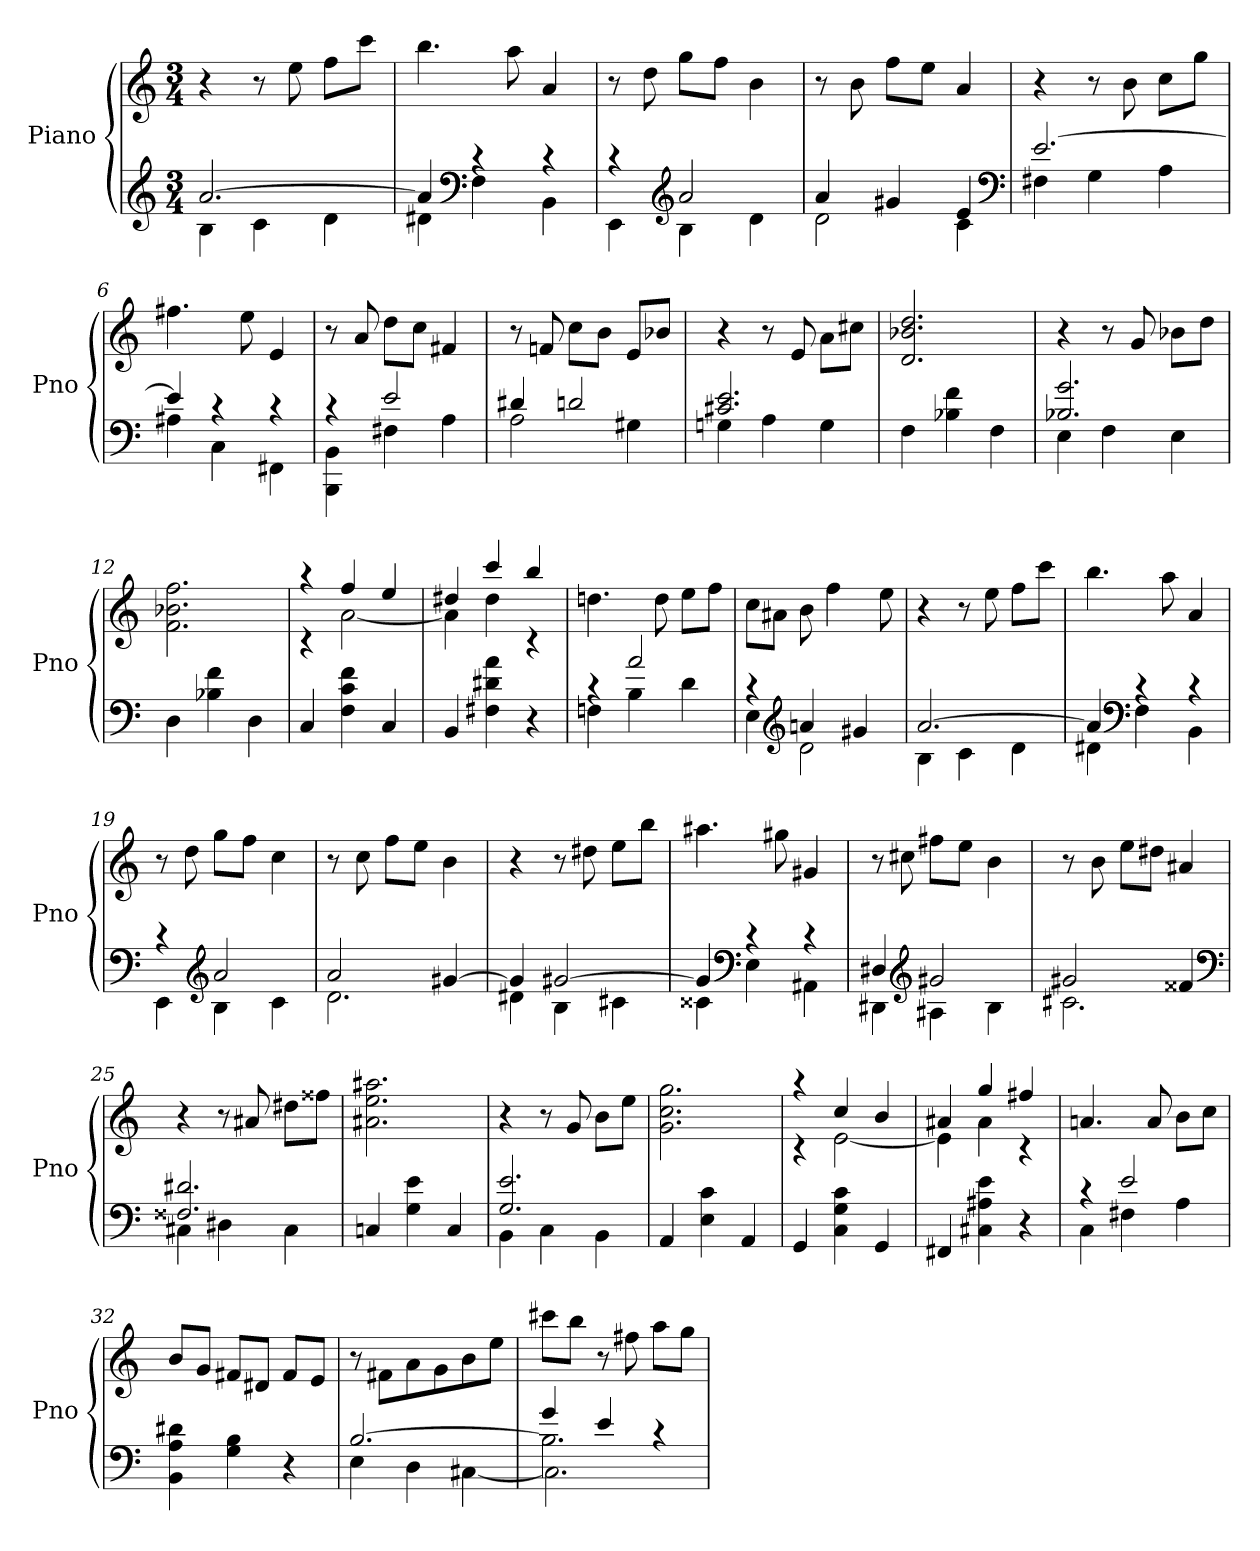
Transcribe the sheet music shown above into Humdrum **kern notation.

**kern	**kern
*part1	*part1
*staff2	*staff1
*I"Piano	*
*I'Pno	*
*clefG2	*clefG2
*k[]	*k[]
*a:	*a:
*M3/4	*M3/4
=1	=1
*^	*
[2.a	4B	4r
.	4c	8r
.	.	8ee
.	4d	8ffL
.	.	8cccJ
=2	=2	=2
4a]	4d#X	4.bb
*clefF4	*	*
4rc	4F	.
.	.	8aa
4rc	4BB	4a
=3	=3	=3
4rc	4EE	8r
.	.	8dd
*clefG2	*	*
2a	4B	8ggL
.	.	8ffJ
.	4d	4b
=4	=4	=4
4a	2d	8r
.	.	8b
4g#X	.	8ffL
.	.	8eeJ
4e	4c	4a
*clefF4	*	*
=5	=5	=5
[2.e	4F#X	4r
.	4G	8r
.	.	8b
.	4A	8ccL
.	.	8ggJ
=6	=6	=6
4e]	4A#X	4.ff#X
4rc	4C	.
.	.	8ee
4rc	4FF#X	4e
=7	=7	=7
4rc	4BBB 4BB	8r
.	.	8a
2e	4F#X	8ddL
.	.	8ccJ
.	4A	4f#X
=8	=8	=8
4d#X	2A	8r
.	.	8fn
2dn	.	8ccL
.	.	8bJ
.	4G#X	8eL
.	.	8b-XJ
=9	=9	=9
2.c#X 2.e	4Gn	4r
.	4A	8r
.	.	8e
.	4G	8aL
.	.	8cc#XJ
*v	*v	*
=10	=10
4F	2.d 2.b-X 2.dd
4B-X 4f	.
4F	.
=11	=11
*^	*
2.B-X 2.g	4E	4r
.	4F	8r
.	.	8g
.	4E	8b-XL
.	.	8ddJ
*v	*v	*
=12	=12
4D	2.f 2.b-X 2.ff
4B-X 4f	.
4D	.
=13	=13
*	*^
4C	4raa	4rc
4F 4c 4f	4ff	[2a
4C	4ee	.
=14	=14	=14
4BB	4dd#X	4a]
4F#X 4d#X 4a	4ccc	4dd#
4r	4bb	4rc
*	*v	*v
=15	=15
*^	*
4rc	4Fn	4.ddn
2a	4B	.
.	.	8dd
.	4d	8eeL
.	.	8ffJ
=16	=16	=16
4rc	4E	8ccL
.	.	8a#XJ
*clefG2	*	*
4an	2d	8b
.	.	4ff
4g#X	.	.
.	.	8ee
=17	=17	=17
[2.a	4B	4r
.	4c	8r
.	.	8ee
.	4d	8ffL
.	.	8cccJ
=18	=18	=18
4a]	4d#X	4.bb
*clefF4	*	*
4rc	4F	.
.	.	8aa
4rc	4BB	4a
=19	=19	=19
4rc	4EE	8r
.	.	8dd
*clefG2	*	*
2a	4B	8ggL
.	.	8ffJ
.	4c	4cc
=20	=20	=20
2a	2.d	8r
.	.	8cc
.	.	8ffL
.	.	8eeJ
[4g#X	.	4b
=21	=21	=21
4g#]	4d#X	4r
[2g#X	4B	8r
.	.	8dd#X
.	4c#X	8eeL
.	.	8bbJ
=22	=22	=22
4g#]	4c##X	4.aa#X
*clefF4	*	*
4rc	4E	.
.	.	8gg#X
4rc	4AA#X	4g#X
=23	=23	=23
4D#X	4DD#X	8r
.	.	8cc#X
*clefG2	*	*
2g#X	4A#X	8ff#XL
.	.	8eeJ
.	4B	4b
=24	=24	=24
2g#X	2.c#X	8r
.	.	8b
.	.	8eeL
.	.	8dd#XJ
4f##X	.	4a#X
*clefF4	*	*
=25	=25	=25
2.F##X 2.d#X	4C#X	4r
.	4D#X	8r
.	.	8a#X
.	4C#	8dd#XL
.	.	8ff##XJ
*v	*v	*
=26	=26
4Cn	2.a#X 2.ee 2.aa#X
4G 4e	.
4C	.
=27	=27
*^	*
2.G 2.e	4BB	4r
.	4C	8r
.	.	8g
.	4BB	8bL
.	.	8eeJ
*v	*v	*
=28	=28
4AA	2.g 2.cc 2.gg
4E 4c	.
4AA	.
=29	=29
*	*^
4GG	4raa	4rc
4C 4G 4c	4cc	[2e
4GG	4b	.
=30	=30	=30
4FF#X	4a#X	4e]
4C#X 4A#X 4e	4gg	4a#
4r	4ff#X	4rc
*	*v	*v
=31	=31
*^	*
4rc	4C	4.an
2e	4F#X	.
.	.	8a
.	4A	8bL
.	.	8ccJ
*v	*v	*
=32	=32
4BB 4A 4d#X	8bL
.	8gJ
4G 4B	8f#XL
.	8d#XJ
4r	8f#L
.	8eJ
=33	=33
*^	*
[2.B	4E\	8r
.	.	8f#XL
.	4D\	8a
.	.	8g
.	[4C#X\	8b
.	.	8eeJ
=34	=34	=34
*	*^	*
4g	2.B]	2.C#\]	8ccc#XL
.	.	.	8bbJ
4e	.	.	8r
.	.	.	8ff#X
4rc	.	.	8aaL
.	.	.	8ggJ
*v	*v	*v	*
=	=
*-	*-
